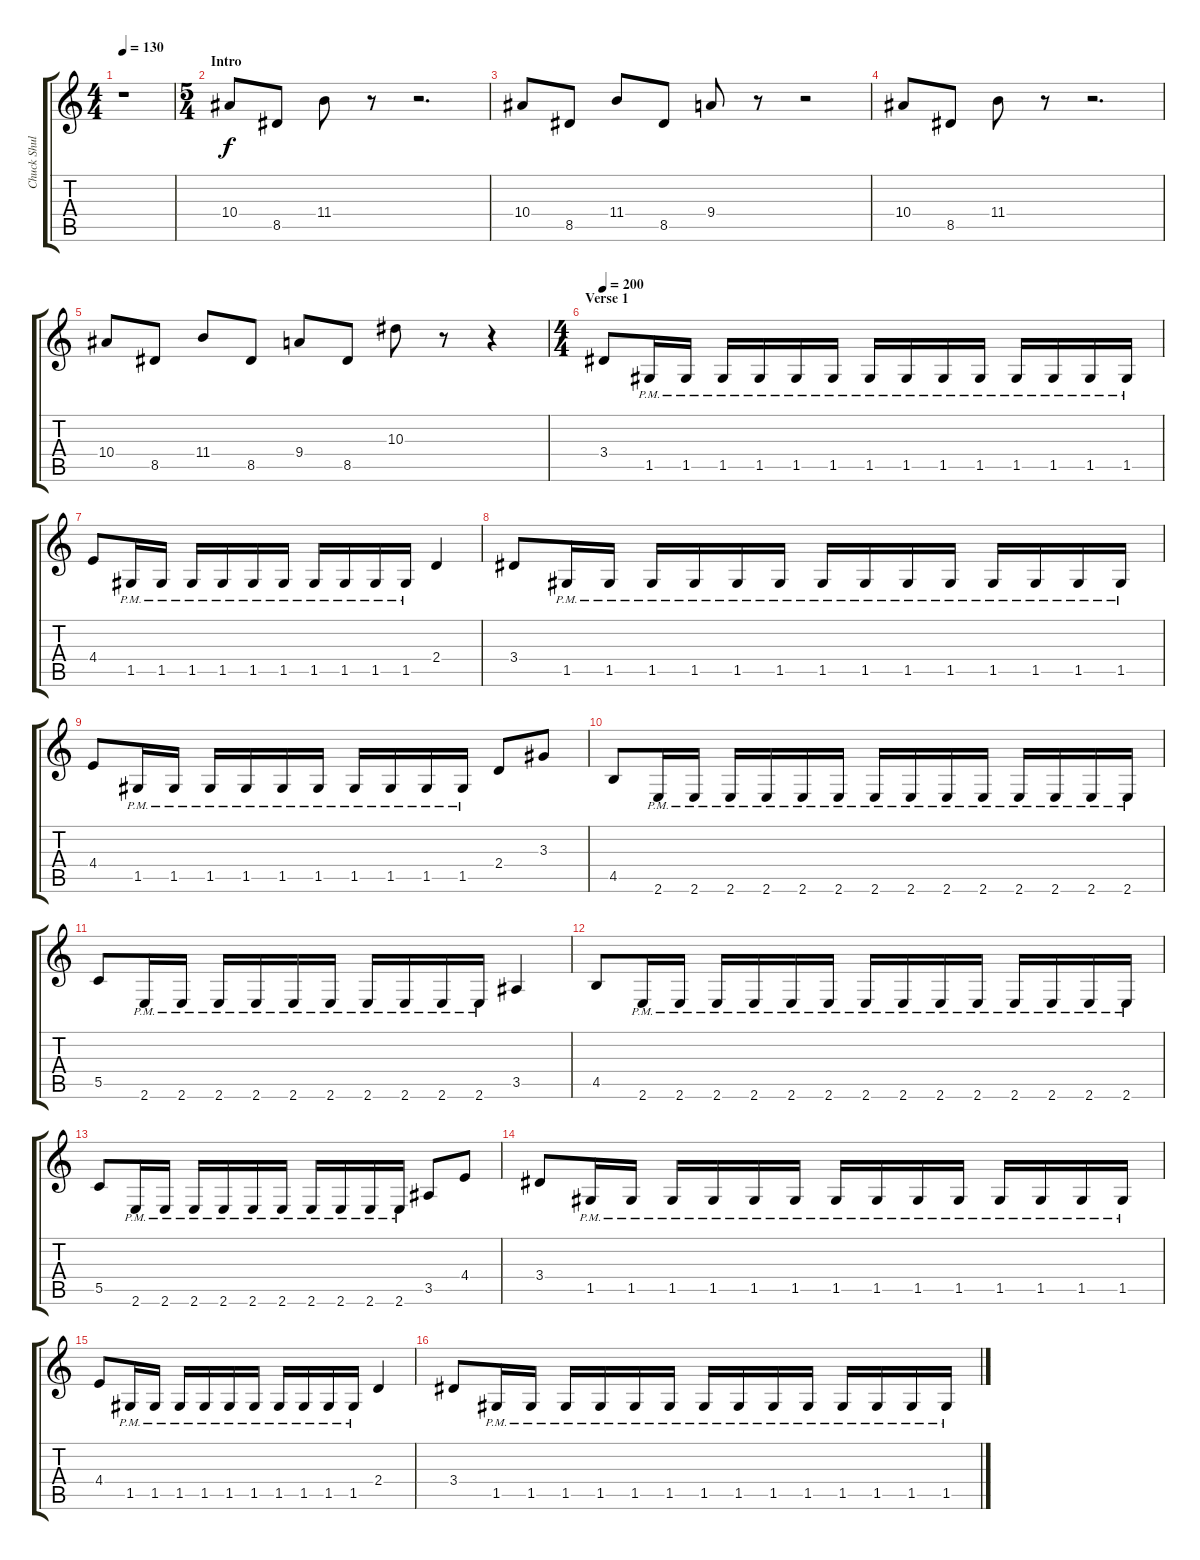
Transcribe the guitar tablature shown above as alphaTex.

\track ("Chuck Shuldiner" "Chuck Shul") {instrument distortionguitar}
\staff {score tabs}
\tuning (D4 A3 F3 C3 G2 D2) {hide}
\ts (4 4)
\tempo 130
\tempo 145
\tempo 130
\clef g2
\ks c
r.1{dy f instrument distortionguitar} |
\ts (5 4)
\section ("" "Intro")
10.4.8 8.5.8 11.4.8 r.8 r.2{d} |
10.4.8 8.5.8 11.4.8 8.5.8 9.4.8 r.8 r.2 |
10.4.8 8.5.8 11.4.8 r.8 r.2{d} |
10.4.8 8.5.8 11.4.8 8.5.8 9.4.8 8.5.8 10.3.8 r.8 r.4 |
\ts (4 4)
\section ("" "Verse 1")
\tempo 200
3.4.8 1.5{pm}.16 1.5{pm}.16 1.5{pm}.16 1.5{pm}.16 1.5{pm}.16 1.5{pm}.16 1.5{pm}.16 1.5{pm}.16 1.5{pm}.16 1.5{pm}.16 1.5{pm}.16 1.5{pm}.16 1.5{pm}.16 1.5{pm}.16 |
4.4.8 1.5{pm}.16 1.5{pm}.16 1.5{pm}.16 1.5{pm}.16 1.5{pm}.16 1.5{pm}.16 1.5{pm}.16 1.5{pm}.16 1.5{pm}.16 1.5{pm}.16 2.4.4 |
3.4.8 1.5{pm}.16 1.5{pm}.16 1.5{pm}.16 1.5{pm}.16 1.5{pm}.16 1.5{pm}.16 1.5{pm}.16 1.5{pm}.16 1.5{pm}.16 1.5{pm}.16 1.5{pm}.16 1.5{pm}.16 1.5{pm}.16 1.5{pm}.16 |
4.4.8 1.5{pm}.16 1.5{pm}.16 1.5{pm}.16 1.5{pm}.16 1.5{pm}.16 1.5{pm}.16 1.5{pm}.16 1.5{pm}.16 1.5{pm}.16 1.5{pm}.16 2.4.8 3.3.8 |
4.5.8 2.6{pm}.16 2.6{pm}.16 2.6{pm}.16 2.6{pm}.16 2.6{pm}.16 2.6{pm}.16 2.6{pm}.16 2.6{pm}.16 2.6{pm}.16 2.6{pm}.16 2.6{pm}.16 2.6{pm}.16 2.6{pm}.16 2.6{pm}.16 |
5.5.8 2.6{pm}.16 2.6{pm}.16 2.6{pm}.16 2.6{pm}.16 2.6{pm}.16 2.6{pm}.16 2.6{pm}.16 2.6{pm}.16 2.6{pm}.16 2.6{pm}.16 3.5.4 |
4.5.8 2.6{pm}.16 2.6{pm}.16 2.6{pm}.16 2.6{pm}.16 2.6{pm}.16 2.6{pm}.16 2.6{pm}.16 2.6{pm}.16 2.6{pm}.16 2.6{pm}.16 2.6{pm}.16 2.6{pm}.16 2.6{pm}.16 2.6{pm}.16 |
5.5.8 2.6{pm}.16 2.6{pm}.16 2.6{pm}.16 2.6{pm}.16 2.6{pm}.16 2.6{pm}.16 2.6{pm}.16 2.6{pm}.16 2.6{pm}.16 2.6{pm}.16 3.5.8 4.4.8 |
3.4.8 1.5{pm}.16 1.5{pm}.16 1.5{pm}.16 1.5{pm}.16 1.5{pm}.16 1.5{pm}.16 1.5{pm}.16 1.5{pm}.16 1.5{pm}.16 1.5{pm}.16 1.5{pm}.16 1.5{pm}.16 1.5{pm}.16 1.5{pm}.16 |
4.4.8 1.5{pm}.16 1.5{pm}.16 1.5{pm}.16 1.5{pm}.16 1.5{pm}.16 1.5{pm}.16 1.5{pm}.16 1.5{pm}.16 1.5{pm}.16 1.5{pm}.16 2.4.4 |
3.4.8 1.5{pm}.16 1.5{pm}.16 1.5{pm}.16 1.5{pm}.16 1.5{pm}.16 1.5{pm}.16 1.5{pm}.16 1.5{pm}.16 1.5{pm}.16 1.5{pm}.16 1.5{pm}.16 1.5{pm}.16 1.5{pm}.16 1.5{pm}.16
